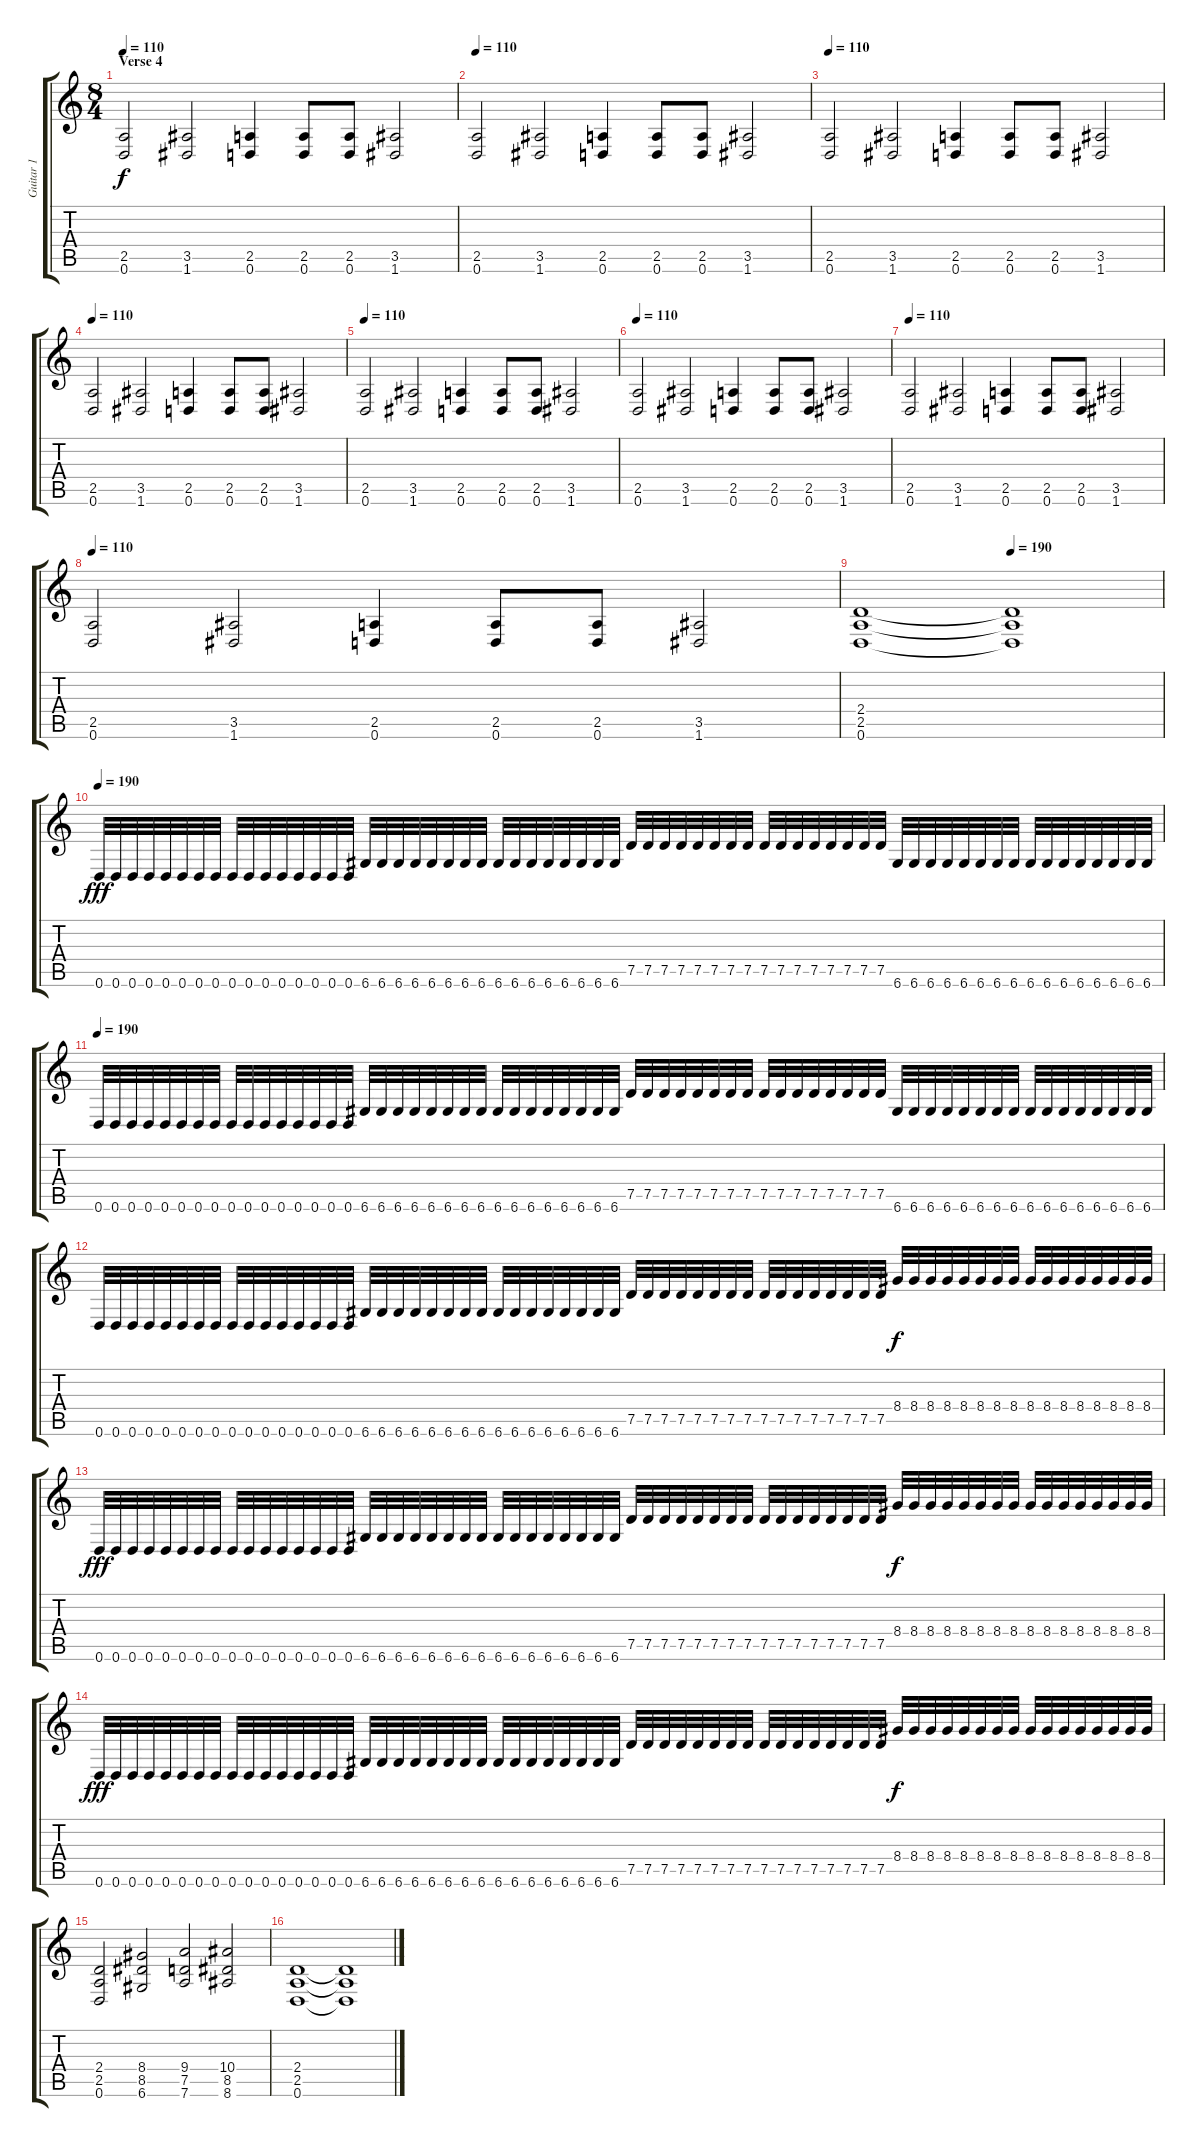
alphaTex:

\track ("Guitar 1" "Guitar 1") {instrument distortionguitar}
\staff {score tabs}
\tuning (D4 A3 F3 C3 G2 D2) {hide}
\ts (8 4)
\section ("" "Verse 4")
\tempo 110
\clef g2
\ks c
(2.5 0.6).2{dy f} (3.5 1.6).2 (2.5 0.6).4 (2.5 0.6).8 (2.5 0.6).8 (3.5 1.6).2 |
\tempo 110
(2.5 0.6).2 (3.5 1.6).2 (2.5 0.6).4 (2.5 0.6).8 (2.5 0.6).8 (3.5 1.6).2 |
\tempo 110
(2.5 0.6).2 (3.5 1.6).2 (2.5 0.6).4 (2.5 0.6).8 (2.5 0.6).8 (3.5 1.6).2 |
\tempo 110
(2.5 0.6).2 (3.5 1.6).2 (2.5 0.6).4 (2.5 0.6).8 (2.5 0.6).8 (3.5 1.6).2 |
\tempo 110
(2.5 0.6).2 (3.5 1.6).2 (2.5 0.6).4 (2.5 0.6).8 (2.5 0.6).8 (3.5 1.6).2 |
\tempo 110
(2.5 0.6).2 (3.5 1.6).2 (2.5 0.6).4 (2.5 0.6).8 (2.5 0.6).8 (3.5 1.6).2 |
\tempo 110
(2.5 0.6).2 (3.5 1.6).2 (2.5 0.6).4 (2.5 0.6).8 (2.5 0.6).8 (3.5 1.6).2 |
\tempo 110
(2.5 0.6).2 (3.5 1.6).2 (2.5 0.6).4 (2.5 0.6).8 (2.5 0.6).8 (3.5 1.6).2 |
\tempo (190 0.5)
(2.4 2.5 0.6).1 (2.4{t} 2.5{t} 0.6{t}).1 |
\tempo 190
0.6.32{dy fff} 0.6.32 0.6.32 0.6.32 0.6.32 0.6.32 0.6.32 0.6.32 0.6.32 0.6.32 0.6.32 0.6.32 0.6.32 0.6.32 0.6.32 0.6.32 6.6.32 6.6.32 6.6.32 6.6.32 6.6.32 6.6.32 6.6.32 6.6.32 6.6.32 6.6.32 6.6.32 6.6.32 6.6.32 6.6.32 6.6.32 6.6.32 7.5.32 7.5.32 7.5.32 7.5.32 7.5.32 7.5.32 7.5.32 7.5.32 7.5.32 7.5.32 7.5.32 7.5.32 7.5.32 7.5.32 7.5.32 7.5.32 6.6.32 6.6.32 6.6.32 6.6.32 6.6.32 6.6.32 6.6.32 6.6.32 6.6.32 6.6.32 6.6.32 6.6.32 6.6.32 6.6.32 6.6.32 6.6.32 |
\tempo 190
0.6.32 0.6.32 0.6.32 0.6.32 0.6.32 0.6.32 0.6.32 0.6.32 0.6.32 0.6.32 0.6.32 0.6.32 0.6.32 0.6.32 0.6.32 0.6.32 6.6.32 6.6.32 6.6.32 6.6.32 6.6.32 6.6.32 6.6.32 6.6.32 6.6.32 6.6.32 6.6.32 6.6.32 6.6.32 6.6.32 6.6.32 6.6.32 7.5.32 7.5.32 7.5.32 7.5.32 7.5.32 7.5.32 7.5.32 7.5.32 7.5.32 7.5.32 7.5.32 7.5.32 7.5.32 7.5.32 7.5.32 7.5.32 6.6.32 6.6.32 6.6.32 6.6.32 6.6.32 6.6.32 6.6.32 6.6.32 6.6.32 6.6.32 6.6.32 6.6.32 6.6.32 6.6.32 6.6.32 6.6.32 |
0.6.32 0.6.32 0.6.32 0.6.32 0.6.32 0.6.32 0.6.32 0.6.32 0.6.32 0.6.32 0.6.32 0.6.32 0.6.32 0.6.32 0.6.32 0.6.32 6.6.32 6.6.32 6.6.32 6.6.32 6.6.32 6.6.32 6.6.32 6.6.32 6.6.32 6.6.32 6.6.32 6.6.32 6.6.32 6.6.32 6.6.32 6.6.32 7.5.32 7.5.32 7.5.32 7.5.32 7.5.32 7.5.32 7.5.32 7.5.32 7.5.32 7.5.32 7.5.32 7.5.32 7.5.32 7.5.32 7.5.32 7.5.32 8.4.32{dy f} 8.4.32 8.4.32 8.4.32 8.4.32 8.4.32 8.4.32 8.4.32 8.4.32 8.4.32 8.4.32 8.4.32 8.4.32 8.4.32 8.4.32 8.4.32 |
0.6.32{dy fff} 0.6.32 0.6.32 0.6.32 0.6.32 0.6.32 0.6.32 0.6.32 0.6.32 0.6.32 0.6.32 0.6.32 0.6.32 0.6.32 0.6.32 0.6.32 6.6.32 6.6.32 6.6.32 6.6.32 6.6.32 6.6.32 6.6.32 6.6.32 6.6.32 6.6.32 6.6.32 6.6.32 6.6.32 6.6.32 6.6.32 6.6.32 7.5.32 7.5.32 7.5.32 7.5.32 7.5.32 7.5.32 7.5.32 7.5.32 7.5.32 7.5.32 7.5.32 7.5.32 7.5.32 7.5.32 7.5.32 7.5.32 8.4.32{dy f} 8.4.32 8.4.32 8.4.32 8.4.32 8.4.32 8.4.32 8.4.32 8.4.32 8.4.32 8.4.32 8.4.32 8.4.32 8.4.32 8.4.32 8.4.32 |
0.6.32{dy fff} 0.6.32 0.6.32 0.6.32 0.6.32 0.6.32 0.6.32 0.6.32 0.6.32 0.6.32 0.6.32 0.6.32 0.6.32 0.6.32 0.6.32 0.6.32 6.6.32 6.6.32 6.6.32 6.6.32 6.6.32 6.6.32 6.6.32 6.6.32 6.6.32 6.6.32 6.6.32 6.6.32 6.6.32 6.6.32 6.6.32 6.6.32 7.5.32 7.5.32 7.5.32 7.5.32 7.5.32 7.5.32 7.5.32 7.5.32 7.5.32 7.5.32 7.5.32 7.5.32 7.5.32 7.5.32 7.5.32 7.5.32 8.4.32{dy f} 8.4.32 8.4.32 8.4.32 8.4.32 8.4.32 8.4.32 8.4.32 8.4.32 8.4.32 8.4.32 8.4.32 8.4.32 8.4.32 8.4.32 8.4.32 |
(2.4 2.5 0.6).2 (8.4 8.5 6.6).2 (9.4 7.5 7.6).2 (10.4 8.5 8.6).2 |
(2.4 2.5 0.6).1 (2.4{t} 2.5{t} 0.6{t}).1
